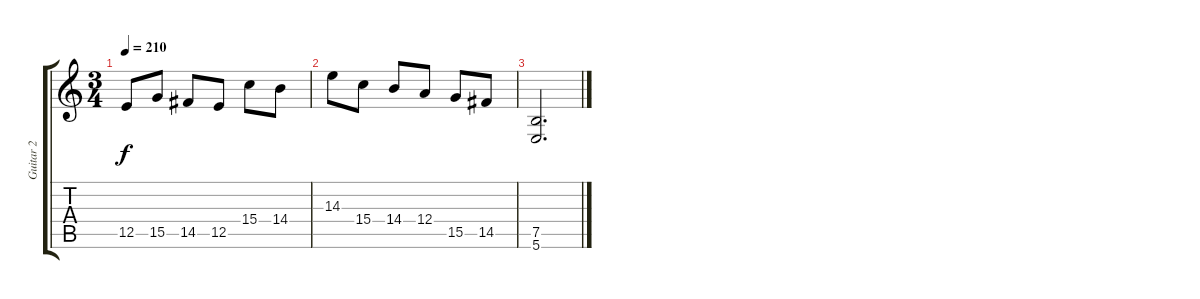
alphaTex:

\track ("Guitar 2" "Guitar 2") {instrument distortionguitar}
\staff {score tabs}
\tuning (B3 Gb3 D3 A2 E2 B1) {hide}
\ts (3 4)
\tempo 210
\clef g2
\ks c
12.5.8{dy f} 15.5.8 14.5.8 12.5.8 15.4.8 14.4.8 |
14.3.8 15.4.8 14.4.8 12.4.8 15.5.8 14.5.8 |
(7.5 5.6).2{d}
